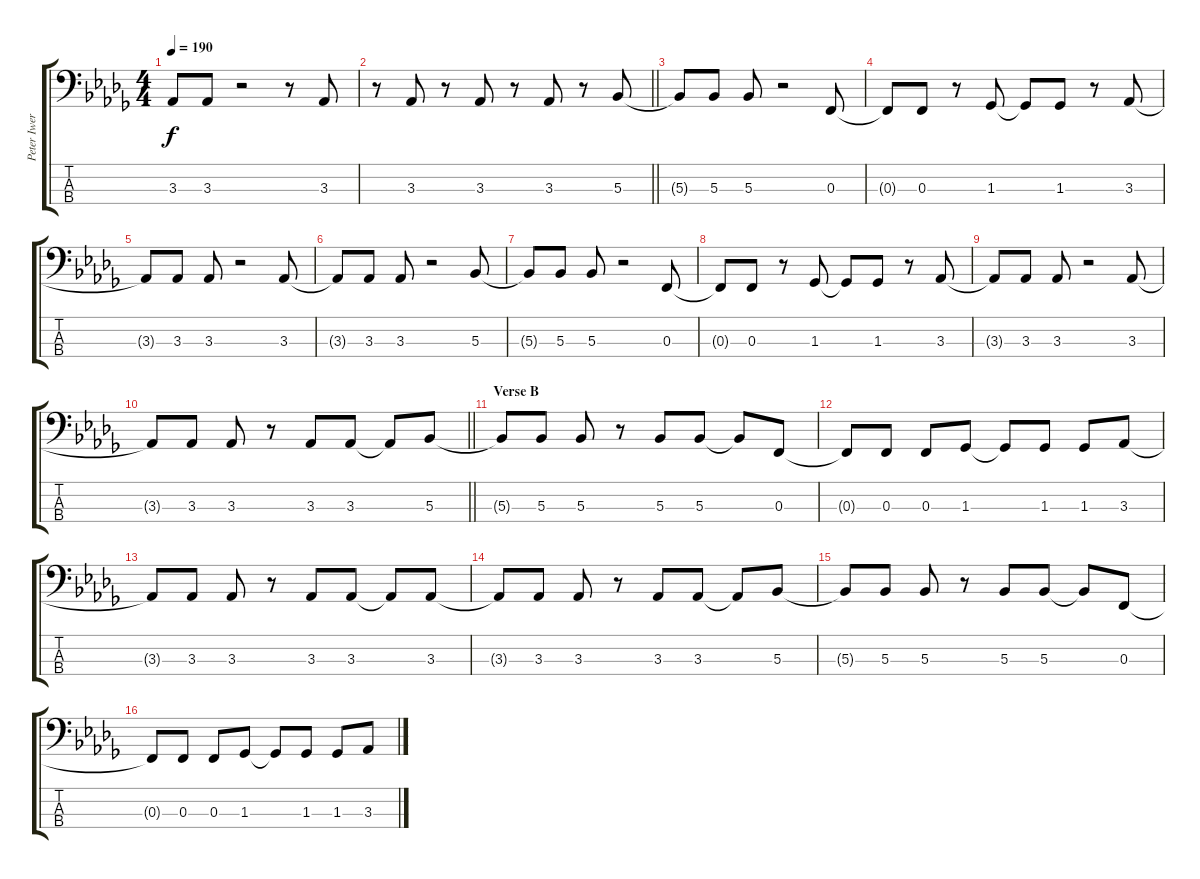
\track ("Peter Iwers" "Peter Iwer") {instrument electricbassfinger}
\staff {score tabs}
\tuning (Eb2 Bb1 F1 Bb0) {hide}
\ts (4 4)
\tempo 190
\clef f4
\ks db
3.3.8{dy f} 3.3.8 r.2 r.8 3.3.8 |
\barLineRight lightlight
r.8 3.3.8 r.8 3.3.8 r.8 3.3.8 r.8 5.3.8 |
5.3{t}.8 5.3.8 5.3.8 r.2 0.3.8 |
0.3{t}.8 0.3.8 r.8 1.3.8 1.3{t}.8 1.3.8 r.8 3.3.8 |
3.3{t}.8 3.3.8 3.3.8 r.2 3.3.8 |
3.3{t}.8 3.3.8 3.3.8 r.2 5.3.8 |
5.3{t}.8 5.3.8 5.3.8 r.2 0.3.8 |
0.3{t}.8 0.3.8 r.8 1.3.8 1.3{t}.8 1.3.8 r.8 3.3.8 |
3.3{t}.8 3.3.8 3.3.8 r.2 3.3.8 |
\barLineRight lightlight
3.3{t}.8 3.3.8 3.3.8 r.8 3.3.8 3.3.8 3.3{t}.8 5.3.8 |
\section ("" "Verse B")
5.3{t}.8 5.3.8 5.3.8 r.8 5.3.8 5.3.8 5.3{t}.8 0.3.8 |
0.3{t}.8 0.3.8 0.3.8 1.3.8 1.3{t}.8 1.3.8 1.3.8 3.3.8 |
3.3{t}.8 3.3.8 3.3.8 r.8 3.3.8 3.3.8 3.3{t}.8 3.3.8 |
3.3{t}.8 3.3.8 3.3.8 r.8 3.3.8 3.3.8 3.3{t}.8 5.3.8 |
5.3{t}.8 5.3.8 5.3.8 r.8 5.3.8 5.3.8 5.3{t}.8 0.3.8 |
0.3{t}.8 0.3.8 0.3.8 1.3.8 1.3{t}.8 1.3.8 1.3.8 3.3.8
